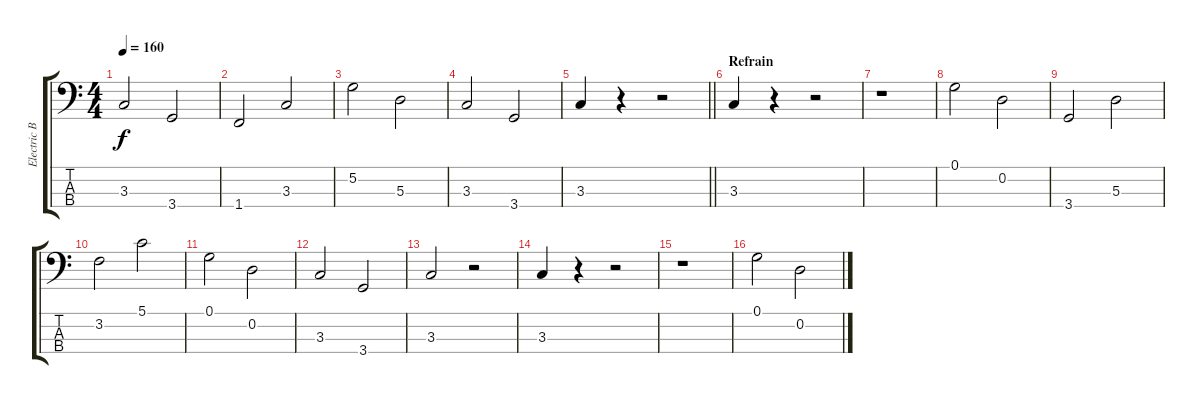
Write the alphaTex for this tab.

\track ("Electric Bass" "Electric B") {instrument electricbassfinger}
\staff {score tabs}
\tuning (G2 D2 A1 E1) {hide}
\ts (4 4)
\tempo 160
\clef f4
\ks c
3.3.2{dy f} 3.4.2 |
1.4.2 3.3.2 |
5.2.2 5.3.2 |
3.3.2 3.4.2 |
\barLineRight lightlight
3.3.4 r.4 r.2 |
\section ("" "Refrain")
3.3.4 r.4 r.2 |
r.1 |
0.1.2 0.2.2 |
3.4.2 5.3.2 |
3.2.2 5.1.2 |
0.1.2 0.2.2 |
3.3.2 3.4.2 |
3.3.2 r.2 |
3.3.4 r.4 r.2 |
r.1 |
0.1.2 0.2.2
